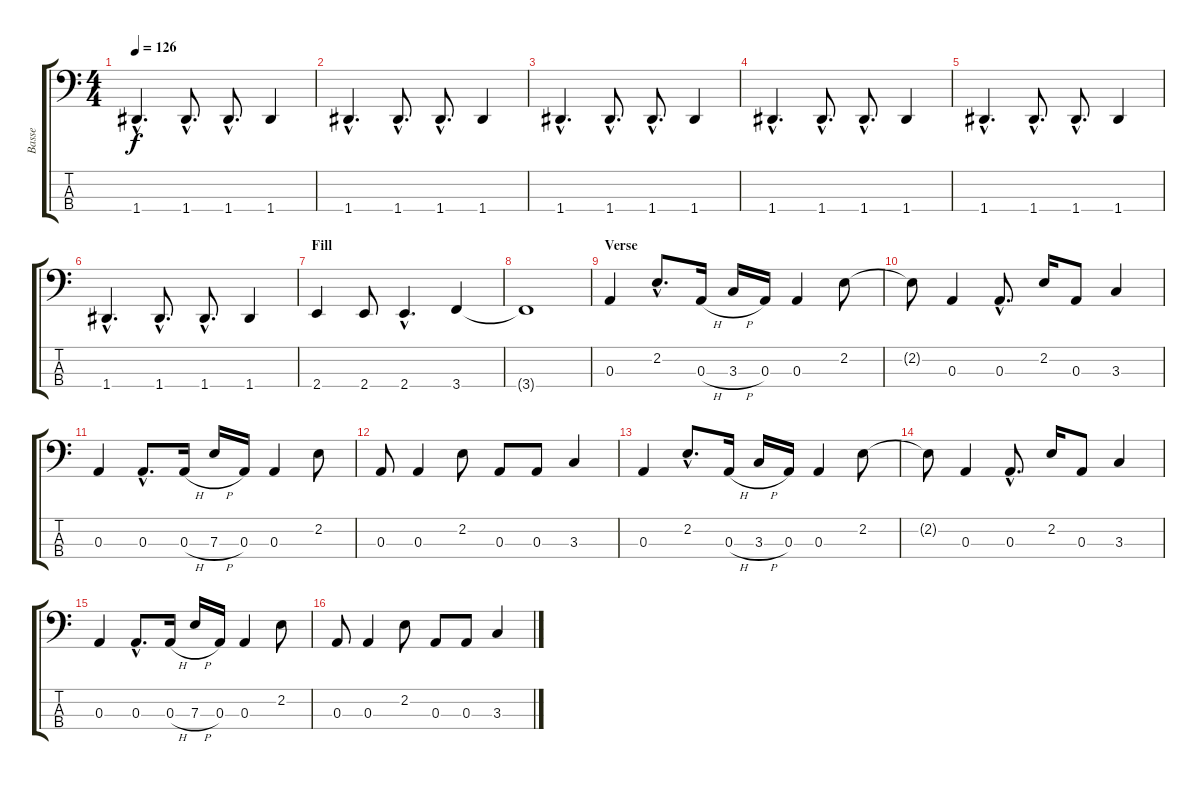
\track ("Basse" "Basse") {instrument electricbasspick}
\staff {score tabs}
\tuning (G2 D2 A1 D1) {hide}
\ts (4 4)
\tempo 126
\clef f4
\ks c
1.4{hac}.4{d dy f} 1.4{hac}.8{d} 1.4{hac}.8{d} 1.4.4 |
1.4{hac}.4{d} 1.4{hac}.8{d} 1.4{hac}.8{d} 1.4.4 |
1.4{hac}.4{d} 1.4{hac}.8{d} 1.4{hac}.8{d} 1.4.4 |
1.4{hac}.4{d} 1.4{hac}.8{d} 1.4{hac}.8{d} 1.4.4 |
1.4{hac}.4{d} 1.4{hac}.8{d} 1.4{hac}.8{d} 1.4.4 |
1.4{hac}.4{d} 1.4{hac}.8{d} 1.4{hac}.8{d} 1.4.4 |
\section ("" "Fill")
2.4.4 2.4.8 2.4{hac}.4{d} 3.4.4 |
3.4{t}.1 |
\section ("" "Verse")
0.3.4 2.2{hac}.8{d} 0.3{h}.16 3.3{h}.16 0.3.16 0.3.4 2.2.8 |
2.2{t}.8 0.3.4 0.3{hac}.8{d} 2.2.16 0.3.8 3.3.4 |
0.3.4 0.3{hac}.8{d} 0.3{h}.16 7.3{h}.16 0.3.16 0.3.4 2.2.8 |
0.3.8 0.3.4 2.2.8 0.3.8 0.3.8 3.3.4 |
0.3.4 2.2{hac}.8{d} 0.3{h}.16 3.3{h}.16 0.3.16 0.3.4 2.2.8 |
2.2{t}.8 0.3.4 0.3{hac}.8{d} 2.2.16 0.3.8 3.3.4 |
0.3.4 0.3{hac}.8{d} 0.3{h}.16 7.3{h}.16 0.3.16 0.3.4 2.2.8 |
0.3.8 0.3.4 2.2.8 0.3.8 0.3.8 3.3.4
